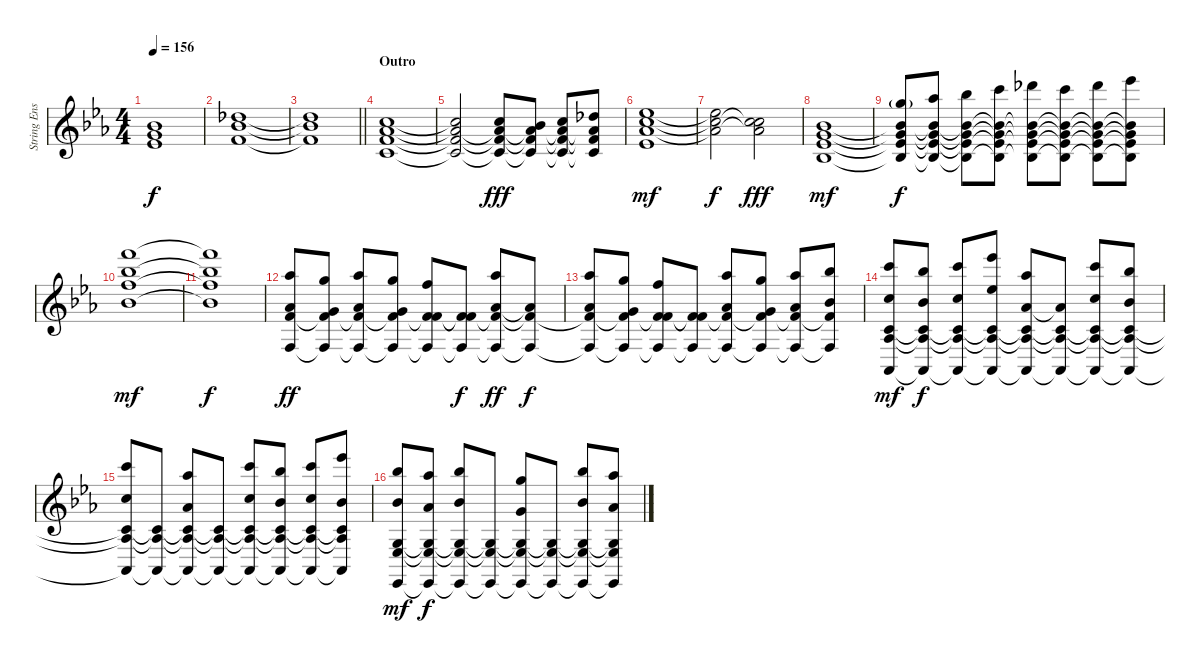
\track ("String Ens." "String Ens") {instrument stringensemble1}
\staff {score}
\tuning (E4 B3 G3 D3 A2 E2 B1) {hide}
\ts (4 4)
\tempo 156
\clef g2
\ks cminor
(11.2{t} 12.3{t} 13.4{t}).1{dy f} |
(9.1 11.2 10.3).1 |
\barLineRight lightlight
(9.1{t} 11.2{t} 10.3{t}).1 |
\section ("" "Outro")
(8.1 9.2 10.3 10.4).1 |
(8.1{t} 9.2{t} 10.3{t} 10.4{t}).2 (8.1 9.2{t} 10.3{t} 10.4{t}).8{dy fff} (6.1 9.2{t} 10.3{t} 10.4{t}).8 (8.1 9.2{t} 10.3{t} 10.4{t}).8 (9.1 9.2{t} 10.3{t} 10.4{t}).8 |
(11.1 13.2 13.3 13.4).1{dy mf} |
(11.1{t} 13.2{t} 13.3{t}).2{dy f} (8.1 13.2{t} 13.3{t}).2{dy fff} |
(8.2 8.3 20.4 13.5).1{dy mf} |
(15.1{g} 8.2{t} 8.3{t} 20.4{t} 13.5{t}).8{dy f} (16.1 8.2{t} 8.3{t} 20.4{t} 13.5{t}).8 (18.1 8.2{t} 8.3{t} 20.4{t} 13.5{t}).8 (20.1 8.2{t} 8.3{t} 20.4{t} 13.5{t}).8 (21.1 8.2{t} 8.3{t} 20.4{t} 13.5{t}).8 (20.1 8.2{t} 8.3{t} 20.4{t} 13.5{t}).8 (21.1 8.2{t} 8.3{t} 20.4{t} 13.5{t}).8 (23.1 8.2{t} 8.3{t} 20.4{t} 13.5{t}).8 |
(25.1 11.2 27.3 27.4).1{dy mf} |
(25.1{t} 11.2{t} 27.3{t} 27.4{t}).1{dy f} |
(16.1 9.2 10.3 8.5).8{dy ff} (15.1 8.2 10.3{t} 8.5{t}).8 (16.1 9.2 10.3{t} 8.5{t}).8 (15.1 8.2 10.3{t} 8.5{t}).8 (13.1 6.2 10.3{t} 8.5{t}).8 (6.2{t} 10.3{t} 8.5{t}).8{dy f} (16.1 9.2 10.3{t} 8.5{t}).8{dy ff} (9.2{t} 10.3{t} 8.5{t}).8{dy f} |
(16.1 9.2 10.3{t} 8.5{t}).8 (15.1 8.2 10.3{t} 8.5{t}).8 (13.1 6.2 10.3{t} 8.5{t}).8 (6.2{t} 10.3{t} 8.5{t}).8 (16.1 9.2 10.3{t} 8.5{t}).8 (15.1 8.2 10.3{t} 8.5{t}).8 (16.1 9.2 10.3{t} 8.5{t}).8 (18.1 11.2 10.3{t} 8.5{t}).8 |
(20.1 13.2 5.3 6.4 4.6).8{dy mf} (18.1 11.2 5.3{t} 6.4{t} 4.6{t}).8{dy f} (20.1 13.2 5.3{t} 6.4{t} 4.6{t}).8 (23.1 16.2 5.3{t} 6.4{t} 4.6{t}).8 (16.1 9.2 5.3{t} 6.4{t} 4.6{t}).8 (9.2{t} 5.3{t} 6.4{t} 4.6{t}).8 (20.1 13.2 5.3{t} 6.4{t} 4.6{t}).8 (18.1 11.2 5.3{t} 6.4{t} 4.6{t}).8 |
(20.1 13.2 5.3{t} 6.4{t} 4.6{t}).8 (5.3{t} 6.4{t} 4.6{t}).8 (16.1 9.2 5.3{t} 6.4{t} 4.6{t}).8 (5.3{t} 6.4{t} 4.6{t}).8 (20.1 13.2 5.3{t} 6.4{t} 4.6{t}).8 (18.1 11.2 5.3{t} 6.4{t} 4.6{t}).8 (20.1 13.2 5.3{t} 6.4{t} 4.6{t}).8 (23.1 11.2 5.3{t} 6.4{t} 4.6{t}).8 |
(18.1 11.2 5.4 6.5 4.7).8{dy mf} (16.1 9.2 5.4{t} 6.5{t} 4.7{t}).8{dy f} (18.1 11.2 5.4{t} 6.5{t} 4.7{t}).8 (5.4{t} 6.5{t} 4.7{t}).8 (15.1 8.2 5.4{t} 6.5{t} 4.7{t}).8 (5.4{t} 6.5{t} 4.7{t}).8 (18.1 11.2 5.4{t} 6.5{t} 4.7{t}).8 (16.1 9.2 5.4{t} 6.5{t} 4.7{t}).8
